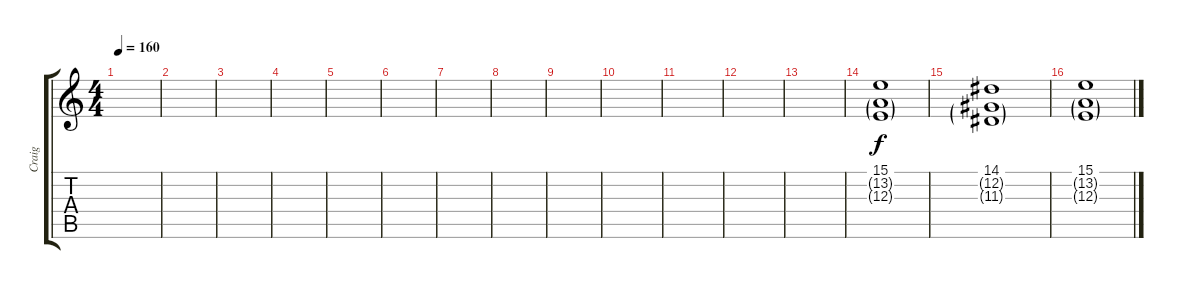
\track ("Craig" "Craig") {instrument lead3calliope}
\staff {score tabs}
\tuning (Db4 Ab3 E3 B2 Gb2 B1) {hide}
\ts (4 4)
\tempo 160
\clef g2
\ks c
|
|
|
|
|
|
|
|
|
|
|
|
|
(15.1 13.2{g} 12.3{g}).1 |
(14.1 12.2{g} 11.3{g}).1 |
(15.1 13.2{g} 12.3{g}).1
